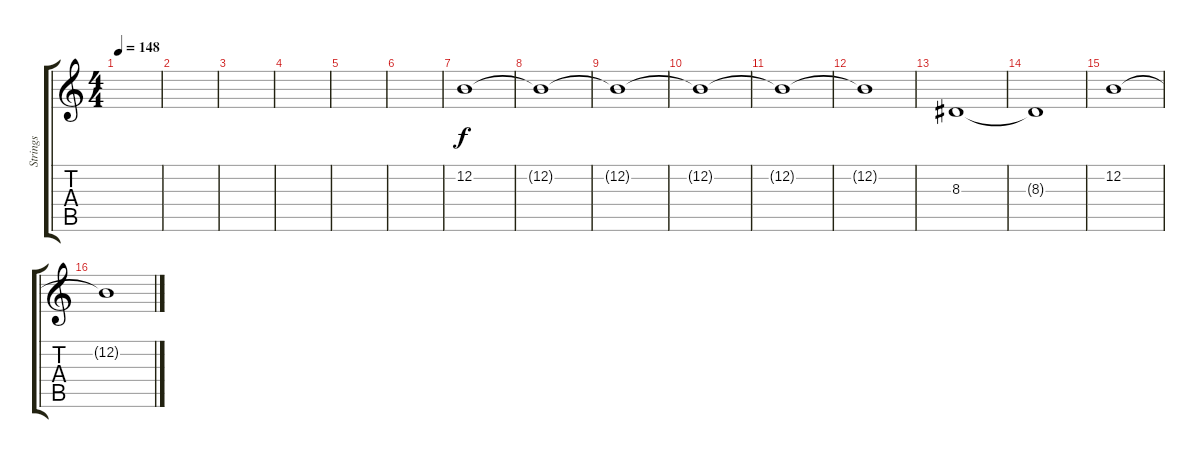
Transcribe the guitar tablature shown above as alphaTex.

\track ("Strings" "Strings") {instrument stringensemble1}
\staff {score tabs}
\tuning (E4 B3 G3 D3 A2 E2) {hide}
\ts (4 4)
\tempo 148
\clef g2
\ks c
|
|
|
|
|
|
12.2.1{volume 3} |
12.2{t}.1 |
12.2{t}.1 |
12.2{t}.1 |
12.2{t}.1 |
12.2{t}.1 |
8.3.1 |
8.3{t}.1 |
12.2.1{volume 3} |
12.2{t}.1
